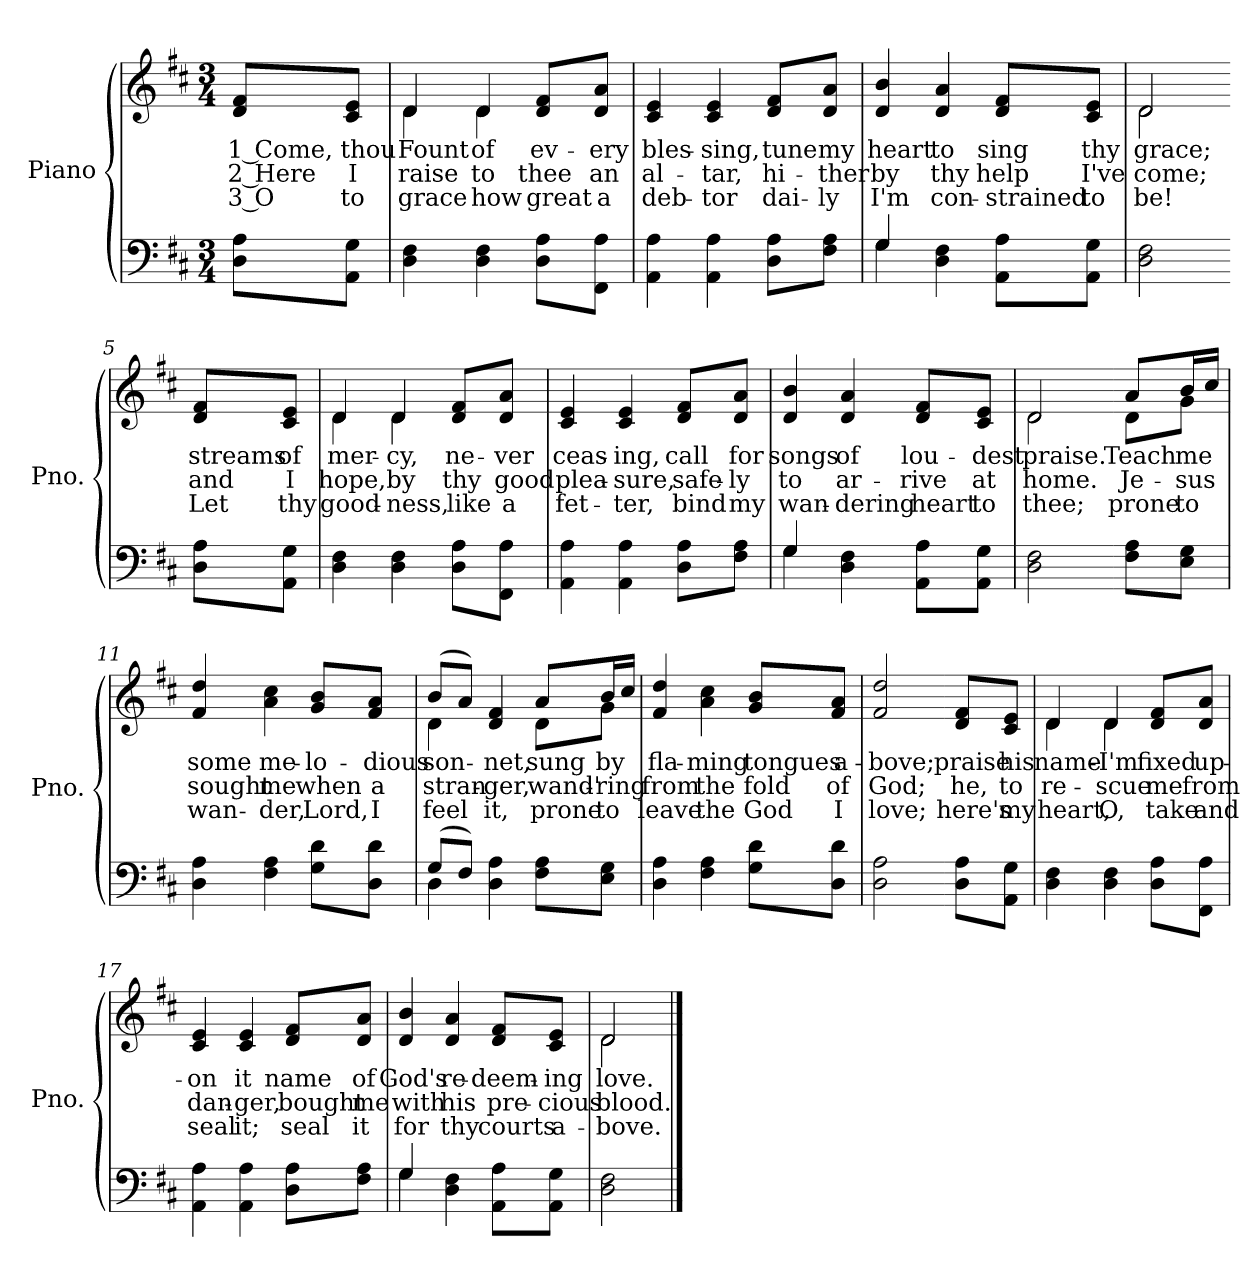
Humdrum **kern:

**kern	**kern	**text	**text	**text
*part2	*part1	*part1	*part1	*part1
*staff2	*staff1	*staff1	*staff1	*staff1
*I"Piano	*I"Piano	*	*	*
*I'Pno.	*I'Pno.	*	*	*
!!LO:PB:g=z
*clefF4	*clefG2	*	*	*
*k[f#c#]	*k[f#c#]	*	*	*
*D:	*D:	*	*	*
*M3/4	*M3/4	*	*	*
=	=	=	=	=
!	!	!LO:LY:b:color=#000000	!LO:LY:b:color=#000000	!LO:LY:b:color=#000000
8Di\ 8AiL	8di/ 8f#iL	1 Come,	2 Here	3 O
!	!	!LO:LY:b:color=#000000	!LO:LY:b:color=#000000	!LO:LY:b:color=#000000
8AAi\ 8GiJ	8c#i/ 8eiJ	thou	I	to
=1	=1	=1	=1	=1
!	!	!LO:LY:b:color=#000000	!LO:LY:b:color=#000000	!LO:LY:b:color=#000000
*	*^	*	*	*
4Di\ 4F#i	4di/	4di\	Fount	raise	grace
!	!	!	!LO:LY:b:color=#000000	!LO:LY:b:color=#000000	!LO:LY:b:color=#000000
4Di\ 4F#i	4di/	4di\	of	to	how
!	!	!	!LO:LY:b:color=#000000	!LO:LY:b:color=#000000	!LO:LY:b:color=#000000
8Di\ 8AiL	8di/ 8f#iL	4ryy	ev-	thee	great
!	!	!	!LO:LY:b:color=#000000	!LO:LY:b:color=#000000	!LO:LY:b:color=#000000
8FF#i\ 8AiJ	8di/ 8aiJ	.	-ery	an	a
*	*v	*v	*	*	*
=2	=2	=2	=2	=2
!	!	!LO:LY:b:color=#000000	!LO:LY:b:color=#000000	!LO:LY:b:color=#000000
4AAi\ 4Ai	4c#i/ 4ei	bles-	al-	deb-
!	!	!LO:LY:b:color=#000000	!LO:LY:b:color=#000000	!LO:LY:b:color=#000000
4AAi\ 4Ai	4c#i/ 4ei	-sing,	-tar,	-tor
!	!	!LO:LY:b:color=#000000	!LO:LY:b:color=#000000	!LO:LY:b:color=#000000
8Di\ 8AiL	8di/ 8f#iL	tune	hi-	dai-
!	!	!LO:LY:b:color=#000000	!LO:LY:b:color=#000000	!LO:LY:b:color=#000000
8F#i\ 8AiJ	8di/ 8aiJ	my	-ther	-ly
=3	=3	=3	=3	=3
*^	*	*	*	*
!	!	!	!LO:LY:b:color=#000000	!LO:LY:b:color=#000000	!LO:LY:b:color=#000000
4Gi/	4Gi\	4di/ 4bi	heart	by	I'm
!	!	!	!LO:LY:b:color=#000000	!LO:LY:b:color=#000000	!LO:LY:b:color=#000000
4Di\ 4F#i	2ryy	4di/ 4ai	to	thy	con-
!	!	!	!LO:LY:b:color=#000000	!LO:LY:b:color=#000000	!LO:LY:b:color=#000000
8AAi\ 8AiL	.	8di/ 8f#iL	sing	help	-strained
!	!	!	!LO:LY:b:color=#000000	!LO:LY:b:color=#000000	!LO:LY:b:color=#000000
8AAi\ 8GiJ	.	8c#i/ 8eiJ	thy	I've	to
*v	*v	*	*	*	*
=4	=4	=4	=4	=4
!	!	!LO:LY:b:color=#000000	!LO:LY:b:color=#000000	!LO:LY:b:color=#000000
*	*^	*	*	*
2Di\ 2F#i	2di/	2di\	grace;	come;	be!
!!LO:LB:g=z
=5-	=5-	=5-	=5-	=5-	=5-
!	!	!	!LO:LY:b:color=#000000	!LO:LY:b:color=#000000	!LO:LY:b:color=#000000
*	*v	*v	*	*	*
8Di\ 8AiL	8di/ 8f#iL	streams	and	Let
!	!	!LO:LY:b:color=#000000	!LO:LY:b:color=#000000	!LO:LY:b:color=#000000
8AAi\ 8GiJ	8c#i/ 8eiJ	of	I	thy
=6	=6	=6	=6	=6
!	!	!LO:LY:b:color=#000000	!LO:LY:b:color=#000000	!LO:LY:b:color=#000000
*	*^	*	*	*
4Di\ 4F#i	4di/	4di\	mer-	hope,	good-
!	!	!	!LO:LY:b:color=#000000	!LO:LY:b:color=#000000	!LO:LY:b:color=#000000
4Di\ 4F#i	4di/	4di\	-cy,	by	-ness,
!	!	!	!LO:LY:b:color=#000000	!LO:LY:b:color=#000000	!LO:LY:b:color=#000000
8Di\ 8AiL	8di/ 8f#iL	4ryy	ne-	thy	like
!	!	!	!LO:LY:b:color=#000000	!LO:LY:b:color=#000000	!LO:LY:b:color=#000000
8FF#i\ 8AiJ	8di/ 8aiJ	.	-ver	good	a
*	*v	*v	*	*	*
=7	=7	=7	=7	=7
!	!	!LO:LY:b:color=#000000	!LO:LY:b:color=#000000	!LO:LY:b:color=#000000
4AAi\ 4Ai	4c#i/ 4ei	ceas-	plea-	fet-
!	!	!LO:LY:b:color=#000000	!LO:LY:b:color=#000000	!LO:LY:b:color=#000000
4AAi\ 4Ai	4c#i/ 4ei	-ing,	-sure,	-ter,
!	!	!LO:LY:b:color=#000000	!LO:LY:b:color=#000000	!LO:LY:b:color=#000000
8Di\ 8AiL	8di/ 8f#iL	call	safe-	bind
!	!	!LO:LY:b:color=#000000	!LO:LY:b:color=#000000	!LO:LY:b:color=#000000
8F#i\ 8AiJ	8di/ 8aiJ	for	-ly	my
=8	=8	=8	=8	=8
*^	*	*	*	*
!	!	!	!LO:LY:b:color=#000000	!LO:LY:b:color=#000000	!LO:LY:b:color=#000000
4Gi/	4Gi\	4di/ 4bi	songs	to	wan-
!	!	!	!LO:LY:b:color=#000000	!LO:LY:b:color=#000000	!LO:LY:b:color=#000000
4Di\ 4F#i	2ryy	4di/ 4ai	of	ar-	-dering
!	!	!	!LO:LY:b:color=#000000	!LO:LY:b:color=#000000	!LO:LY:b:color=#000000
8AAi\ 8AiL	.	8di/ 8f#iL	lou-	-rive	heart
!	!	!	!LO:LY:b:color=#000000	!LO:LY:b:color=#000000	!LO:LY:b:color=#000000
8AAi\ 8GiJ	.	8c#i/ 8eiJ	-dest	at	to
*v	*v	*	*	*	*
=9	=9	=9	=9	=9
!	!	!LO:LY:b:color=#000000	!LO:LY:b:color=#000000	!LO:LY:b:color=#000000
*	*^	*	*	*
2Di\ 2F#i	2di/	2di\	praise.	home.	thee;
!!LO:LB:g=z	!!
=10-	=10-	=10-	=10-	=10-	=10-
!	!	!	!LO:LY:b:color=#000000	!LO:LY:b:color=#000000	!LO:LY:b:color=#000000
8F#i\ 8AiL	8ai/L	8di\L	Teach	Je-	prone
!	!	!	!LO:LY:b:color=#000000	!LO:LY:b:color=#000000	!LO:LY:b:color=#000000
8Ei\ 8GiJ	16bi/	8gi\J	me	-sus	to
.	16cc#i/J	.	.	.	.
*	*v	*v	*	*	*
=11	=11	=11	=11	=11
!	!	!LO:LY:b:color=#000000	!LO:LY:b:color=#000000	!LO:LY:b:color=#000000
4Di\ 4Ai	4f#i/ 4ddi	some	sought	wan-
!	!	!LO:LY:b:color=#000000	!LO:LY:b:color=#000000	!LO:LY:b:color=#000000
4F#i\ 4Ai	4ai\ 4cc#i	me-	me	-der,
!	!	!LO:LY:b:color=#000000	!LO:LY:b:color=#000000	!LO:LY:b:color=#000000
8Gi\ 8diL	8gi/ 8biL	-lo-	when	Lord,
!	!	!LO:LY:b:color=#000000	!LO:LY:b:color=#000000	!LO:LY:b:color=#000000
8Di\ 8diJ	8f#i/ 8aiJ	-dious	a	I
=12	=12	=12	=12	=12
*^	*	*	*	*
!	!	!	!LO:LY:b:color=#000000	!LO:LY:b:color=#000000	!LO:LY:b:color=#000000
*	*	*^	*	*	*
(8Gi/L	4Di\	(8bi/L	4di\	son-	stran-	feel
8F#i/J)	.	8ai/J)	.	.	.	.
!	!	!	!	!LO:LY:b:color=#000000	!LO:LY:b:color=#000000	!LO:LY:b:color=#000000
4Di\ 4Ai	2ryy	4di/ 4f#i	4ryy	-net,	-ger,	it,
!	!	!	!	!LO:LY:b:color=#000000	!LO:LY:b:color=#000000	!LO:LY:b:color=#000000
8F#i\ 8AiL	.	8ai/L	8di\L	sung	wand'-	prone
!	!	!	!	!LO:LY:b:color=#000000	!LO:LY:b:color=#000000	!LO:LY:b:color=#000000
8Ei\ 8GiJ	.	16bi/	8gi\J	by	-ring	to
.	.	16cc#i/J	.	.	.	.
*v	*v	*	*	*	*	*
*	*v	*v	*	*	*
=13	=13	=13	=13	=13
!	!	!LO:LY:b:color=#000000	!LO:LY:b:color=#000000	!LO:LY:b:color=#000000
4Di\ 4Ai	4f#i/ 4ddi	fla-	from	leave
!	!	!LO:LY:b:color=#000000	!LO:LY:b:color=#000000	!LO:LY:b:color=#000000
4F#i\ 4Ai	4ai\ 4cc#i	-ming	the	the
!	!	!LO:LY:b:color=#000000	!LO:LY:b:color=#000000	!LO:LY:b:color=#000000
8Gi\ 8diL	8gi/ 8biL	tongues	fold	God
!	!	!LO:LY:b:color=#000000	!LO:LY:b:color=#000000	!LO:LY:b:color=#000000
8Di\ 8diJ	8f#i/ 8aiJ	a-	of	I
=14	=14	=14	=14	=14
!	!	!LO:LY:b:color=#000000	!LO:LY:b:color=#000000	!LO:LY:b:color=#000000
2Di\ 2Ai	2f#i/ 2ddi	-bove;	God;	love;
!!LO:LB:g=z
=15-	=15-	=15-	=15-	=15-
!	!	!LO:LY:b:color=#000000	!LO:LY:b:color=#000000	!LO:LY:b:color=#000000
8Di\ 8AiL	8di/ 8f#iL	praise	he,	here's
!	!	!LO:LY:b:color=#000000	!LO:LY:b:color=#000000	!LO:LY:b:color=#000000
8AAi\ 8GiJ	8c#i/ 8eiJ	his	to	my
=16	=16	=16	=16	=16
!	!	!LO:LY:b:color=#000000	!LO:LY:b:color=#000000	!LO:LY:b:color=#000000
*	*^	*	*	*
4Di\ 4F#i	4di/	4di\	name-	re-	heart,
!	!	!	!LO:LY:b:color=#000000	!LO:LY:b:color=#000000	!LO:LY:b:color=#000000
4Di\ 4F#i	4di/	4di\	-I'm	-scue	O,
!	!	!	!LO:LY:b:color=#000000	!LO:LY:b:color=#000000	!LO:LY:b:color=#000000
8Di\ 8AiL	8di/ 8f#iL	4ryy	fixed	me	take
!	!	!	!LO:LY:b:color=#000000	!LO:LY:b:color=#000000	!LO:LY:b:color=#000000
8FF#i\ 8AiJ	8di/ 8aiJ	.	up-	from	and
*	*v	*v	*	*	*
=17	=17	=17	=17	=17
!	!	!LO:LY:b:color=#000000	!LO:LY:b:color=#000000	!LO:LY:b:color=#000000
4AAi\ 4Ai	4c#i/ 4ei	-on	dan-	seal
!	!	!LO:LY:b:color=#000000	!LO:LY:b:color=#000000	!LO:LY:b:color=#000000
4AAi\ 4Ai	4c#i/ 4ei	it	-ger,	it;
!	!	!LO:LY:b:color=#000000	!LO:LY:b:color=#000000	!LO:LY:b:color=#000000
8Di\ 8AiL	8di/ 8f#iL	name	bought	seal
!	!	!LO:LY:b:color=#000000	!LO:LY:b:color=#000000	!LO:LY:b:color=#000000
8F#i\ 8AiJ	8di/ 8aiJ	of	me	it
=18	=18	=18	=18	=18
*^	*	*	*	*
!	!	!	!LO:LY:b:color=#000000	!LO:LY:b:color=#000000	!LO:LY:b:color=#000000
4Gi/	4Gi\	4di/ 4bi	God's	with	for
!	!	!	!LO:LY:b:color=#000000	!LO:LY:b:color=#000000	!LO:LY:b:color=#000000
4Di\ 4F#i	2ryy	4di/ 4ai	re-	his	thy
!	!	!	!LO:LY:b:color=#000000	!LO:LY:b:color=#000000	!LO:LY:b:color=#000000
8AAi\ 8AiL	.	8di/ 8f#iL	-deem-	pre-	courts
!	!	!	!LO:LY:b:color=#000000	!LO:LY:b:color=#000000	!LO:LY:b:color=#000000
8AAi\ 8GiJ	.	8c#i/ 8eiJ	-ing	-cious	a-
*v	*v	*	*	*	*
=19	=19	=19	=19	=19
!	!	!LO:LY:b:color=#000000	!LO:LY:b:color=#000000	!LO:LY:b:color=#000000
*	*^	*	*	*
2Di\ 2F#i	2di/	2di\	love.	blood.	-bove.
*	*v	*v	*	*	*
==	==	==	==	==
*-	*-	*-	*-	*-
